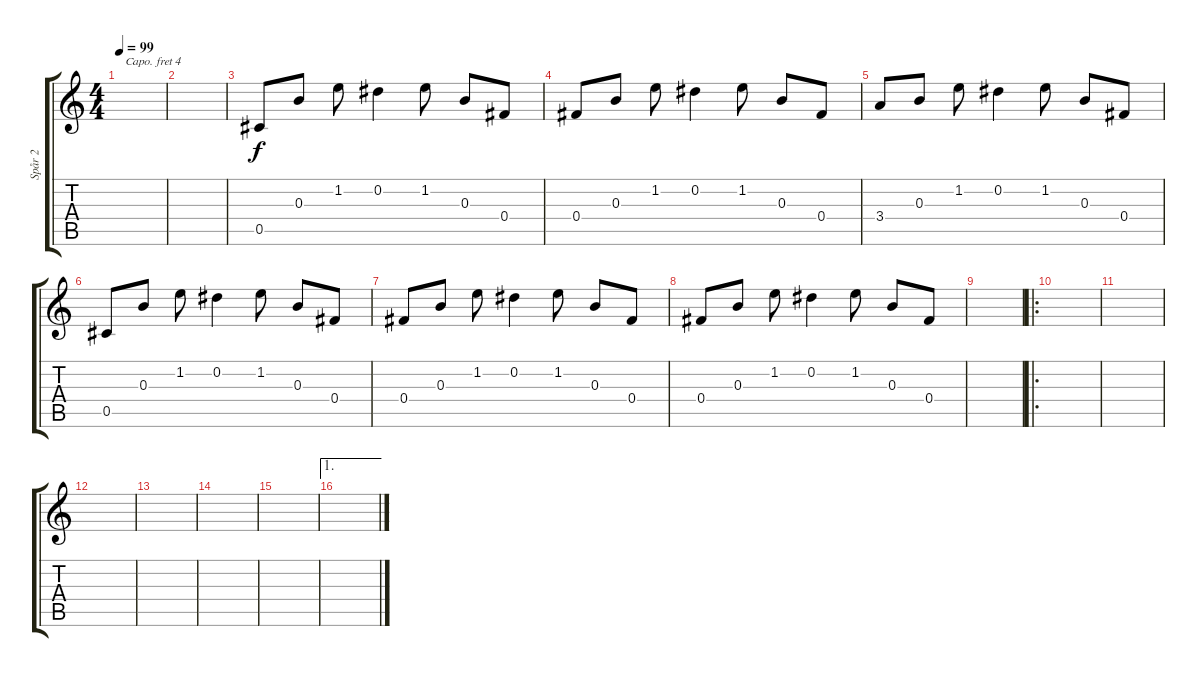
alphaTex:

\track ("Spår 2" "Spår 2") {instrument acousticguitarsteel}
\staff {score tabs}
\capo 4
\tuning (E4 B3 G3 D3 A2 E2) {hide}
\ts (4 4)
\tempo 99
\clef g2
\ks c
|
|
0.5.8 0.3.8 1.2.8 0.2.4 1.2.8 0.3.8 0.4.8 |
0.4.8 0.3.8 1.2.8 0.2.4 1.2.8 0.3.8 0.4.8 |
3.4.8 0.3.8 1.2.8 0.2.4 1.2.8 0.3.8 0.4.8 |
0.5.8 0.3.8 1.2.8 0.2.4 1.2.8 0.3.8 0.4.8 |
0.4.8 0.3.8 1.2.8 0.2.4 1.2.8 0.3.8 0.4.8 |
0.4.8 0.3.8 1.2.8 0.2.4 1.2.8 0.3.8 0.4.8 |
|
\ro
|
|
|
|
|
|
\ae 1
